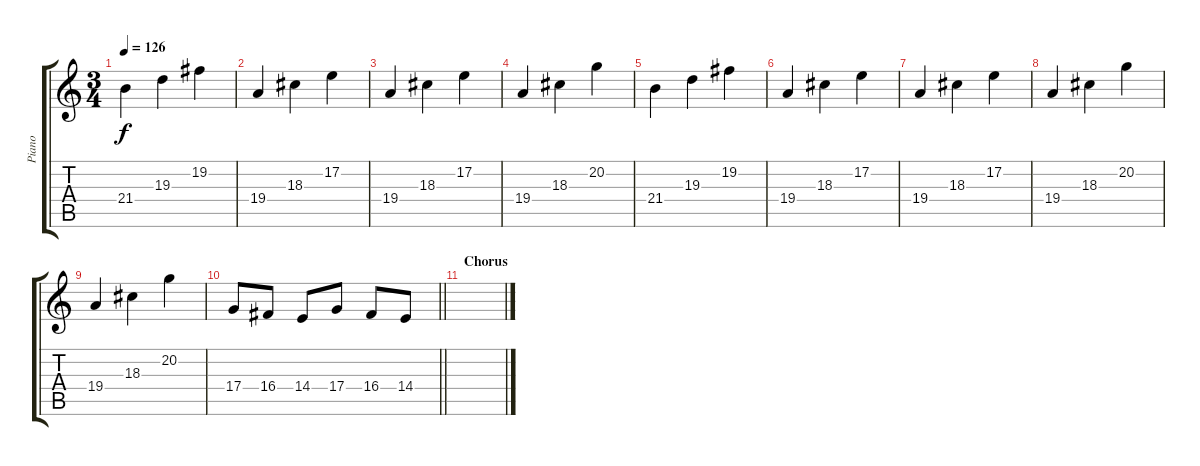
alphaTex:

\track ("Piano" "Piano") {instrument electricgrandpiano}
\staff {score tabs}
\tuning (E4 B3 G3 D3 A2 D2) {hide}
\ts (3 4)
\tempo 126
\clef g2
\ks c
21.4.4{dy f} 19.3.4 19.2.4 |
19.4.4 18.3.4 17.2.4 |
19.4.4 18.3.4 17.2.4 |
19.4.4 18.3.4 20.2.4 |
21.4.4 19.3.4 19.2.4 |
19.4.4 18.3.4 17.2.4 |
19.4.4 18.3.4 17.2.4 |
19.4.4 18.3.4 20.2.4 |
19.4.4 18.3.4 20.2.4 |
\barLineRight lightlight
17.4.8 16.4.8 14.4.8 17.4.8 16.4.8 14.4.8 |
\section ("" "Chorus")
